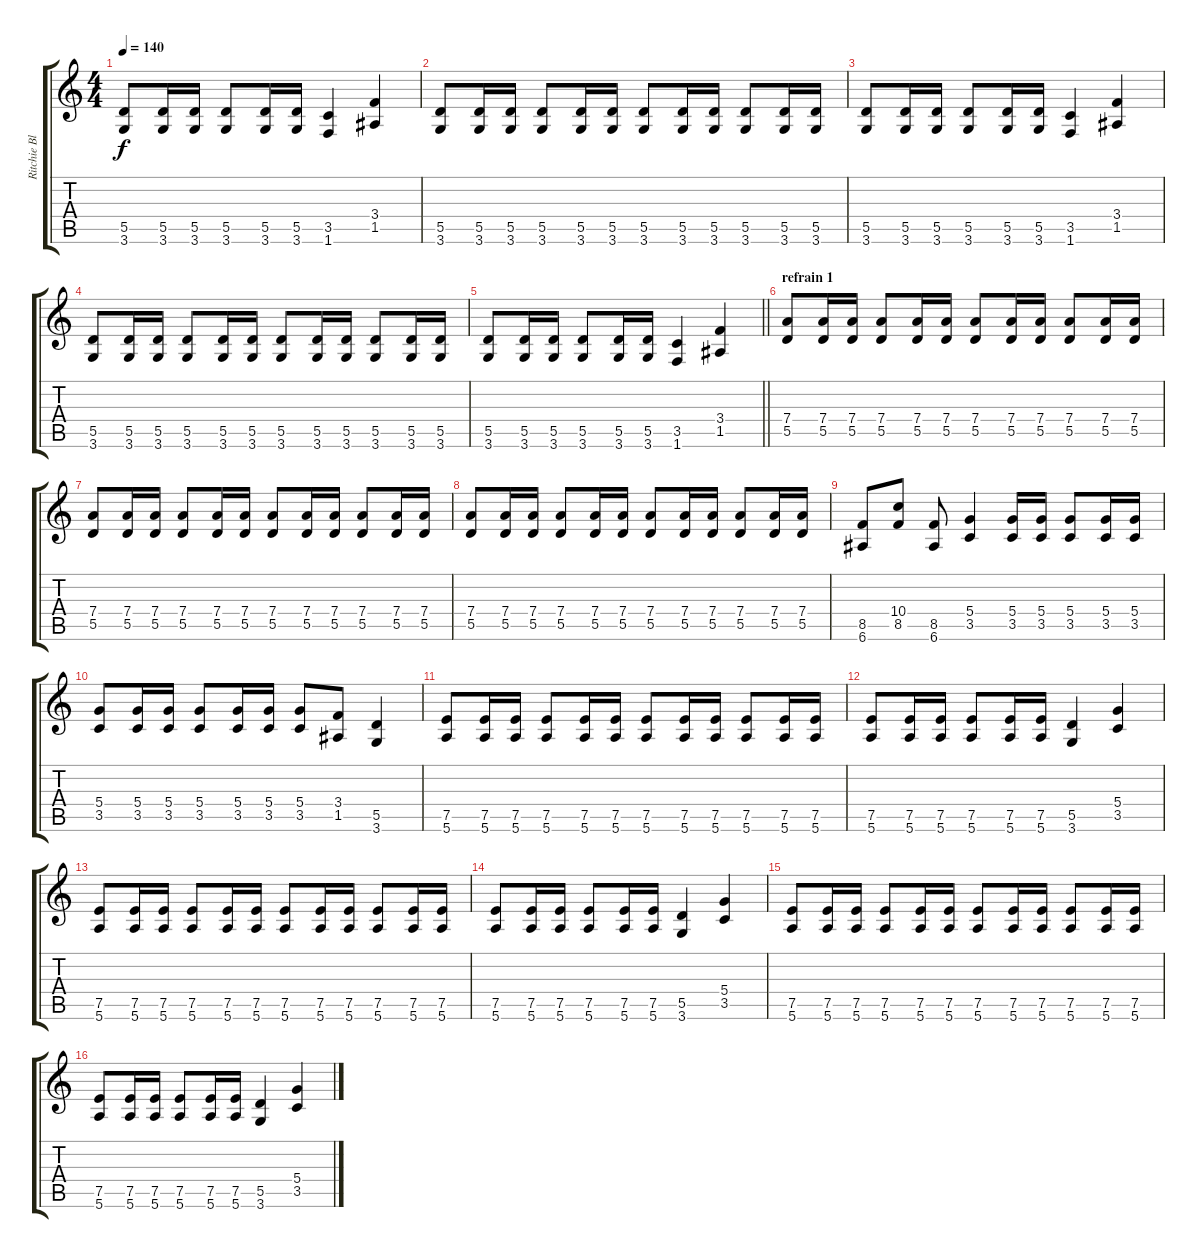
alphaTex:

\track ("Ritchie Blackmore" "Ritchie Bl") {instrument distortionguitar}
\staff {score tabs}
\tuning (E4 B3 G3 D3 A2 E2) {hide}
\ts (4 4)
\tempo 140
\clef g2
\ks c
(5.5 3.6).8{dy f} (5.5 3.6).16 (5.5 3.6).16 (5.5 3.6).8 (5.5 3.6).16 (5.5 3.6).16 (3.5 1.6).4 (3.4 1.5).4 |
(5.5 3.6).8 (5.5 3.6).16 (5.5 3.6).16 (5.5 3.6).8 (5.5 3.6).16 (5.5 3.6).16 (5.5 3.6).8 (5.5 3.6).16 (5.5 3.6).16 (5.5 3.6).8 (5.5 3.6).16 (5.5 3.6).16 |
(5.5 3.6).8 (5.5 3.6).16 (5.5 3.6).16 (5.5 3.6).8 (5.5 3.6).16 (5.5 3.6).16 (3.5 1.6).4 (3.4 1.5).4 |
(5.5 3.6).8 (5.5 3.6).16 (5.5 3.6).16 (5.5 3.6).8 (5.5 3.6).16 (5.5 3.6).16 (5.5 3.6).8 (5.5 3.6).16 (5.5 3.6).16 (5.5 3.6).8 (5.5 3.6).16 (5.5 3.6).16 |
\barLineRight lightlight
(5.5 3.6).8 (5.5 3.6).16 (5.5 3.6).16 (5.5 3.6).8 (5.5 3.6).16 (5.5 3.6).16 (3.5 1.6).4 (3.4 1.5).4 |
\section ("" "refrain 1")
(7.4 5.5).8 (7.4 5.5).16 (7.4 5.5).16 (7.4 5.5).8 (7.4 5.5).16 (7.4 5.5).16 (7.4 5.5).8 (7.4 5.5).16 (7.4 5.5).16 (7.4 5.5).8 (7.4 5.5).16 (7.4 5.5).16 |
(7.4 5.5).8 (7.4 5.5).16 (7.4 5.5).16 (7.4 5.5).8 (7.4 5.5).16 (7.4 5.5).16 (7.4 5.5).8 (7.4 5.5).16 (7.4 5.5).16 (7.4 5.5).8 (7.4 5.5).16 (7.4 5.5).16 |
(7.4 5.5).8 (7.4 5.5).16 (7.4 5.5).16 (7.4 5.5).8 (7.4 5.5).16 (7.4 5.5).16 (7.4 5.5).8 (7.4 5.5).16 (7.4 5.5).16 (7.4 5.5).8 (7.4 5.5).16 (7.4 5.5).16 |
(8.5 6.6).8 (10.4 8.5).8 (8.5 6.6).8 (5.4 3.5).4 (5.4 3.5).16 (5.4 3.5).16 (5.4 3.5).8 (5.4 3.5).16 (5.4 3.5).16 |
(5.4 3.5).8 (5.4 3.5).16 (5.4 3.5).16 (5.4 3.5).8 (5.4 3.5).16 (5.4 3.5).16 (5.4 3.5).8 (3.4 1.5).8 (5.5 3.6).4 |
(7.5 5.6).8 (7.5 5.6).16 (7.5 5.6).16 (7.5 5.6).8 (7.5 5.6).16 (7.5 5.6).16 (7.5 5.6).8 (7.5 5.6).16 (7.5 5.6).16 (7.5 5.6).8 (7.5 5.6).16 (7.5 5.6).16 |
(7.5 5.6).8 (7.5 5.6).16 (7.5 5.6).16 (7.5 5.6).8 (7.5 5.6).16 (7.5 5.6).16 (5.5 3.6).4 (5.4 3.5).4 |
(7.5 5.6).8 (7.5 5.6).16 (7.5 5.6).16 (7.5 5.6).8 (7.5 5.6).16 (7.5 5.6).16 (7.5 5.6).8 (7.5 5.6).16 (7.5 5.6).16 (7.5 5.6).8 (7.5 5.6).16 (7.5 5.6).16 |
(7.5 5.6).8 (7.5 5.6).16 (7.5 5.6).16 (7.5 5.6).8 (7.5 5.6).16 (7.5 5.6).16 (5.5 3.6).4 (5.4 3.5).4 |
(7.5 5.6).8 (7.5 5.6).16 (7.5 5.6).16 (7.5 5.6).8 (7.5 5.6).16 (7.5 5.6).16 (7.5 5.6).8 (7.5 5.6).16 (7.5 5.6).16 (7.5 5.6).8 (7.5 5.6).16 (7.5 5.6).16 |
(7.5 5.6).8 (7.5 5.6).16 (7.5 5.6).16 (7.5 5.6).8 (7.5 5.6).16 (7.5 5.6).16 (5.5 3.6).4 (5.4 3.5).4
